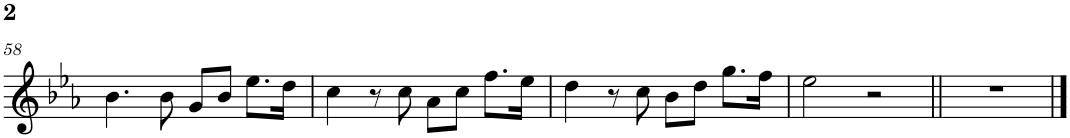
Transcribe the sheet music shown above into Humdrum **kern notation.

**kern
*part1
*staff1
*I"Bb Trumpet
*I'Bb Tpt.
!!LO:PB:g=z
*clefG2
*Trd1c2
*k[b-e-a-]
*M4/4
=58
4.b-\
8b-\
8g/L
8b-/J
8.ee-\L
16dd\Jk
=59
4cc\
8r
8cc\
8a-\L
8cc\J
8.ff\L
16ee-\Jk
=60
4dd\
8r
8cc\
8b-\L
8dd\J
8.gg\L
16ff\Jk
=61
2ee-\
2r
=62||
1r
==
*-
